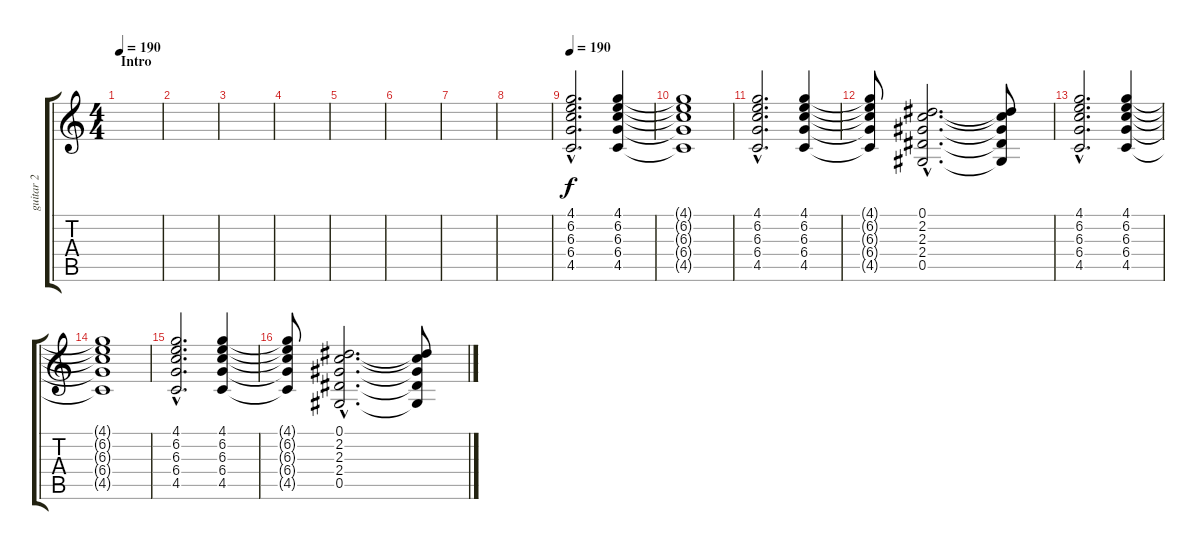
\track ("guitar 2" "guitar 2") {instrument distortionguitar}
\staff {score tabs}
\tuning (Eb4 Bb3 Gb3 Db3 Ab2 Eb2) {hide}
\ts (4 4)
\section ("" "Intro")
\tempo 190
\clef g2
\ks c
|
|
|
|
|
|
|
|
\tempo 190
(4.1{hac} 6.2{hac} 6.3{hac} 6.4{hac} 4.5{hac}).2{d} (4.1 6.2 6.3 6.4 4.5).4 |
(4.1{t} 6.2{t} 6.3{t} 6.4{t} 4.5{t}).1 |
(4.1{hac} 6.2{hac} 6.3{hac} 6.4{hac} 4.5{hac}).2{d} (4.1 6.2 6.3 6.4 4.5).4 |
(4.1{t} 6.2{t} 6.3{t} 6.4{t} 4.5{t}).8 (0.1{hac} 2.2{hac} 2.3{hac} 2.4{hac} 0.5{hac}).2{d} (0.1{t} 2.2{t} 2.3{t} 2.4{t} 0.5{t}).8 |
(4.1{hac} 6.2{hac} 6.3{hac} 6.4{hac} 4.5{hac}).2{d} (4.1 6.2 6.3 6.4 4.5).4 |
(4.1{t} 6.2{t} 6.3{t} 6.4{t} 4.5{t}).1 |
(4.1{hac} 6.2{hac} 6.3{hac} 6.4{hac} 4.5{hac}).2{d} (4.1 6.2 6.3 6.4 4.5).4 |
(4.1{t} 6.2{t} 6.3{t} 6.4{t} 4.5{t}).8 (0.1{hac} 2.2{hac} 2.3{hac} 2.4{hac} 0.5{hac}).2{d} (0.1{t} 2.2{t} 2.3{t} 2.4{t} 0.5{t}).8
